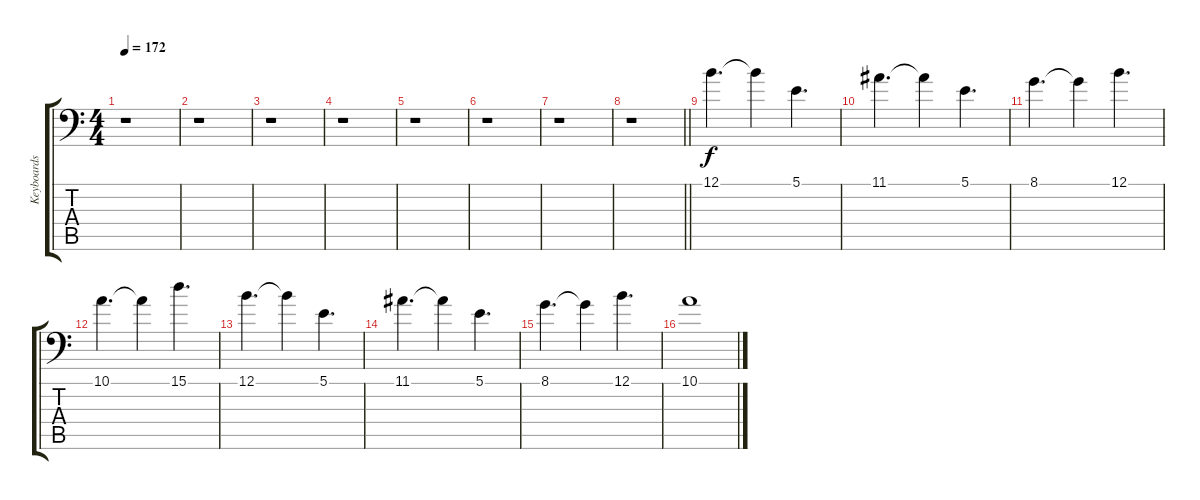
\track ("Keyboards" "Keyboards") {instrument synthstrings2}
\staff {score tabs}
\tuning (B3 Gb3 D3 A2 E2 A1) {hide}
\ts (4 4)
\tempo 172
\clef f4
\ks c
r.1{dy f} |
r.1 |
r.1 |
r.1 |
r.1 |
r.1 |
r.1 |
\barLineRight lightlight
r.1 |
12.1.4{d} 12.1{t}.4 5.1.4{d} |
11.1.4{d} 11.1{t}.4 5.1.4{d} |
8.1.4{d} 8.1{t}.4 12.1.4{d} |
10.1.4{d} 10.1{t}.4 15.1.4{d} |
12.1.4{d} 12.1{t}.4 5.1.4{d} |
11.1.4{d} 11.1{t}.4 5.1.4{d} |
8.1.4{d} 8.1{t}.4 12.1.4{d} |
10.1.1
